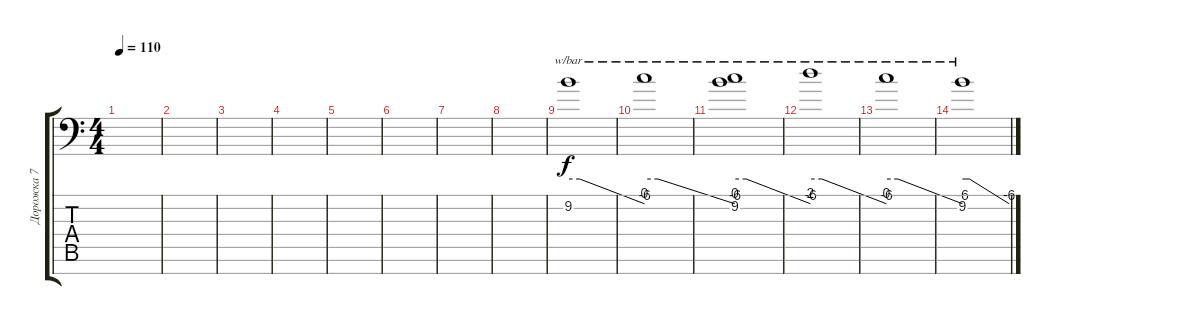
\track ("Дорожка 7" "Дорожка 7") {instrument lead8bassandlead}
\staff {score tabs}
\tuning (C5 D4 A3 F2 C2 G1 C1) {hide}
\ts (4 4)
\tempo 110
\clef f4
\ks c
|
|
|
|
|
|
|
|
9.2.1{tbe (custom default 0 0 9 0 60 -24) volume 10 instrument pad4choir} |
0.1.1{tbe (custom default 0 0 9 0 60 -24) volume 10 instrument pad4choir} |
(0.1 9.2).1{tbe (custom default 0 0 9 0 60 -24) volume 10 instrument pad4choir} |
2.1.1{tbe (custom default 0 0 9 0 60 -24) volume 10 instrument pad4choir} |
0.1.1{tbe (custom default 0 0 9 0 60 -24) volume 10 instrument pad4choir} |
9.2.1{tbe (custom default 0 0 9 0 60 -24) volume 10 instrument pad4choir}
